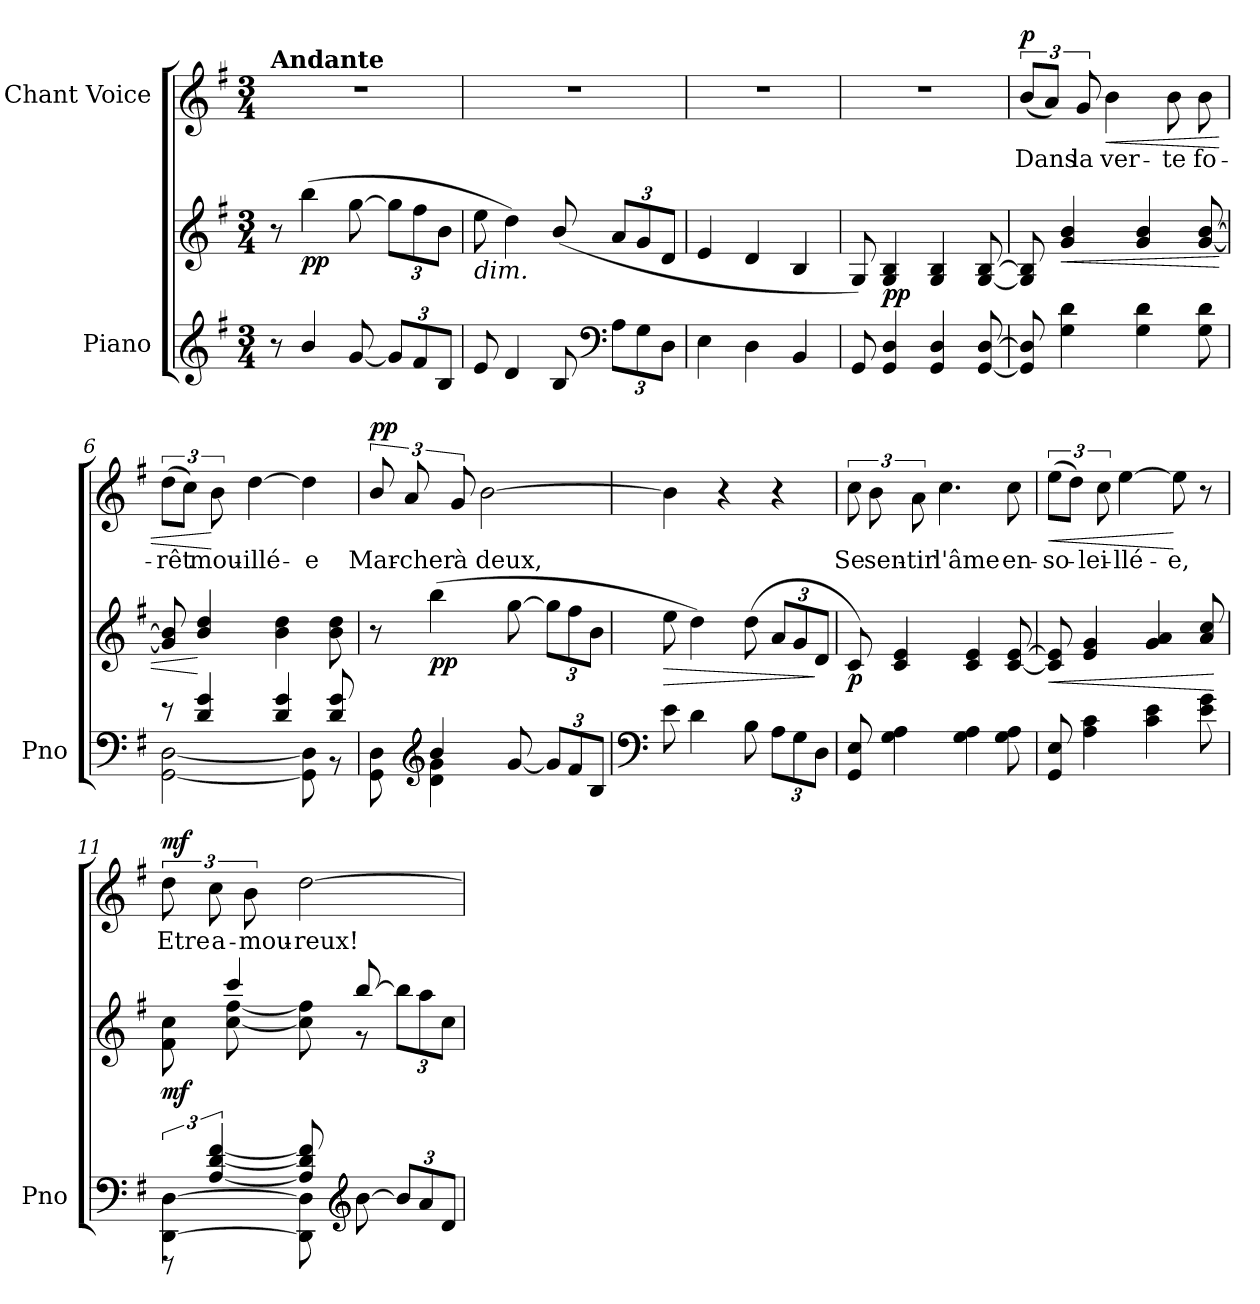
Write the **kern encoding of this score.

**kern	**kern	**dynam	**kern	**text	**dynam
*part2	*part2	*part2	*part1	*part1	*part1
*staff3	*staff2	*staff2/3	*staff1	*staff1	*staff1
*I"Piano	*	*	*I"Chant Voice	*	*
*I'Pno	*	*	*	*	*
*clefG2	*clefG2	*	*clefG2	*	*
*k[f#]	*k[f#]	*	*k[f#]	*	*
*M3/4	*M3/4	*	*M3/4	*	*
*MM52	*MM52	*	*MM52	*	*
=1	=1	=1	=1	=1	=1
!	!	!	!LO:TX:a:B:t=Andante	!	!
8r	8r	.	2.r	.	.
!	!	!LO:DY:b	!	!	!
4b/	(4bb\	pp	.	.	.
[8g/	[8gg\	.	.	.	.
*Xbrackettup	*	*	*	*	*
12g/L]	12gg\L]	.	.	.	.
12f#/	12ff#\	.	.	.	.
12B/J	12b\J	.	.	.	.
=2	=2	=2	=2	=2	=2
!	!LO:TX:b:i:t=dim.	!	!	!	!
8e/	8ee\	.	2.r	.	.
4d/	4dd\)	.	.	.	.
8B/	(8b/	.	.	.	.
*clefF4	*	*	*	*	*
*brackettup	*Xbrackettup	*	*	*	*
12A\L	12a/L	.	.	.	.
12G\	12g/	.	.	.	.
12D\J	12d/J	.	.	.	.
=3	=3	=3	=3	=3	=3
4E\	4e/	.	2.r	.	.
4D\	4d/	.	.	.	.
4BB/	4B/	.	.	.	.
=4	=4	=4	=4	=4	=4
8GG/	8G/)	.	2.r	.	.
!	!	!LO:DY:b	!	!	!
4GG/ 4D/	4G/ 4B/	pp	.	.	.
4GG/ 4D/	4G/ 4B/	.	.	.	.
[8GG/ [8D/	[8G/ [8B/	.	.	.	.
=5	=5	=5	=5	=5	=5
!	!	!	!	!	!LO:DY:a
8GG/] 8D/]	8G/] 8B/]	.	(12b/L	Dans	p
.	.	.	12a/J)	.	.
!	!	!LO:HP:b	!	!	!
4G\ 4d\	4g/ 4b/	<	.	.	.
.	.	.	12g/	la	.
!	!	!	!	!	!LO:HP:b
.	.	.	4b\	ver-	<
4G\ 4d\	4g/ 4b/	.	.	.	.
.	.	.	8b\	-te	.
8G\ 8d\	[8g/ [8b/	.	8b\	fo-	.
=6	=6	=6	=6	=6	=6
*^	*	*	*	*	*
8r	[2GG\ [2D\	8g/] 8b/]	.	(12dd\L	-rêt	.
.	.	.	.	12cc\J)	.	.
4d/ 4g/	.	4b/ 4dd/	[	.	.	.
.	.	.	.	12b\	mou-	[
.	.	.	.	[4dd\	-illé-	.
4d/ 4g/	.	4b\ 4dd\	.	.	.	.
.	8GG\] 8D\]	.	.	4dd\]	-e	.
8d/ 8g/	8r	8b\ 8dd\	.	.	.	.
=7	=7	=7	=7	=7	=7	=7
!	!	!	!	!	!	!LO:DY:a
8GG\ 8D\	8ryy	8r	.	12b/	Mar-	pp
.	.	.	.	12a/	-cher	.
*clefG2	*	*	*	*	*	*
!	!	!	!LO:DY:b	!	!	!
4b/	4d\ 4g\	(4bb\	pp	.	.	.
.	.	.	.	12g/	à	.
.	.	.	.	[2b\	deux,	.
[<8g/	4.ryy	[8gg\	.	.	.	.
*	*	*brackettup	*	*	*	*
12g/L]	.	12gg\L]	.	.	.	.
12f#/	.	12ff#\	.	.	.	.
12B/J	.	12b\J	.	.	.	.
*v	*v	*	*	*	*	*
=8	=8	=8	=8	=8	=8
*clefF4	*	*	*	*	*
!	!	!LO:HP:b	!	!	!
8e\	8ee\	>	4b\]	.	.
4d\	4dd\)	.	.	.	.
.	.	.	4r	.	.
8B\	(8dd\	.	.	.	.
*Xbrackettup	*Xbrackettup	*	*	*	*
12A\L	12a/L	.	4r	.	.
12G\	12g/	.	.	.	.
12D\J	12d/J	]	.	.	.
=9	=9	=9	=9	=9	=9
!	!	!LO:DY:b	!	!	!LO:DY:a
!	!	!	!	!	!LO:DY:n=1:a
8GG/ 8E/	8c/)	p	12cc\	Se	other-dynamics f
.	.	.	12b\	sen-	.
4G\ 4A\	4c/ 4e/	.	.	.	.
.	.	.	12a\	-tir	.
.	.	.	4.cc\	l'âme	.
4G\ 4A\	4c/ 4e/	.	.	.	.
8G\ 8A\	[8c/ [8e/	.	8cc\	en-	.
=10	=10	=10	=10	=10	=10
!	!	!LO:HP:b	!	!	!LO:HP:b
8GG/ 8E/	8c/] 8e/]	<	(12ee\L	-so-	<
.	.	.	12dd\J)	.	.
4A\ 4c\	4e/ 4g/	.	.	.	.
.	.	.	12cc\	-lei-	.
.	.	.	[4ee\	-llé-	.
4c\ 4e\	4g/ 4a/	.	.	.	.
.	.	.	8ee\]	-e,	[
8e\ 8g\	8a/ 8cc/	.	8r	.	.
.	.	[	.	.	.
=11	=11	=11	=11	=11	=11
*^	*	*	*	*	*
*	*brackettup	*	*	*	*	*
*	*	*^	*	*	*	*
!	!	!	!	!LO:DY:b	!	!	!LO:DY:a
[<4DD\ [<4D\	12r	8f#\ 8cc\	8ryy	mf	12dd\	Etre	mf
.	[6A/ [6d/ [6f#/	.	.	.	12cc\	a-	.
.	.	4ccc/	[8cc\ [8ff#\	.	.	.	.
.	.	.	.	.	12b\	-mou-	.
8DD\] 8D\]	8A/] 8d/] 8f#/]	.	8cc\] 8ff#\]	.	[2dd\	-reux!	.
*clefG2	*	*	*	*	*	*	*
[8b\	4.ryy	[8bb/	8r	.	.	.	.
*	*	*brackettup	*	*	*	*	*
12b/L]	.	12bb\L]	4ryy	.	.	.	.
12a/	.	12aa\	.	.	.	.	.
12d/J	.	12cc\J	.	.	.	.	.
*v	*v	*	*	*	*	*	*
*	*v	*v	*	*	*	*
=	=	=	=	=	=
*-	*-	*-	*-	*-	*-
